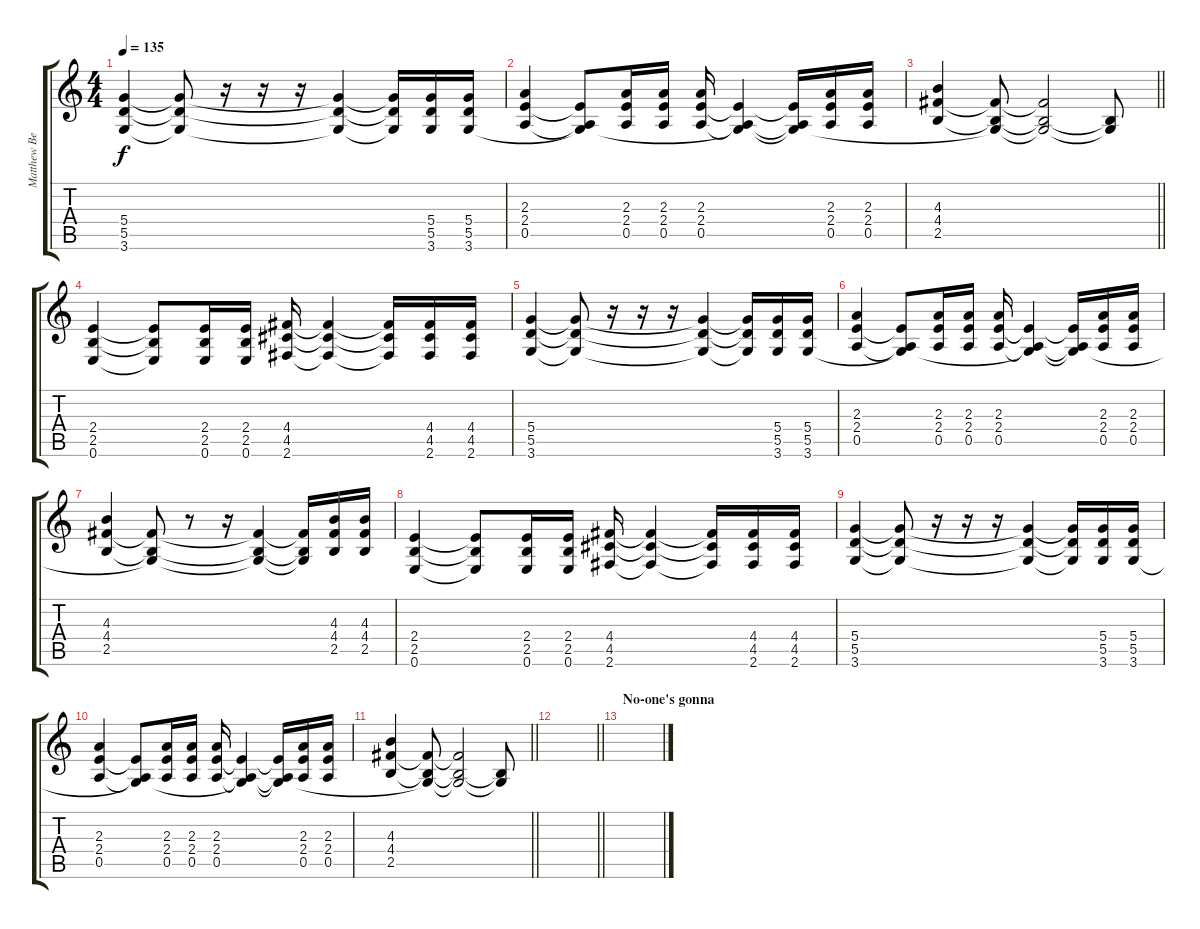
\track ("Matthew Bellamy (Guitar 3)" "Matthew Be") {instrument acousticguitarsteel}
\staff {score tabs}
\tuning (E4 B3 G3 D3 A2 E2) {hide}
\ts (4 4)
\tempo 135
\clef g2
\ks c
(5.4 5.5 3.6).4{dy f} (5.4{t} 5.5{t} 3.6{t}).8 r.16 r.16 r.16 (5.4{t} 5.5{t} 3.6{t}).4 (5.4{t} 5.5{t} 3.6{t}).16 (5.4 5.5 3.6).16 (5.4 5.5 3.6).16 |
(2.3 2.4 0.5).4 (2.4{t} 0.5{t} 3.6{t}).8 (2.3 2.4 0.5).16 (2.3 2.4 0.5).16 (2.3 2.4 0.5).16 (2.4{t} 0.5{t} 3.6{t}).4 (2.4{t} 0.5{t} 3.6{t}).16 (2.3 2.4 0.5).16 (2.3 2.4 0.5).16 |
\barLineRight lightlight
(4.3 4.4 2.5).4 (4.4{t} 2.5{t} 3.6{t}).8 (4.4{t} 2.5{t} 3.6{t}).2 (2.5{t} 3.6{t}).8 |
(2.4 2.5 0.6).4 (2.4{t} 2.5{t} 0.6{t}).8 (2.4 2.5 0.6).16 (2.4 2.5 0.6).16 (4.4 4.5 2.6).16 (4.4{t} 4.5{t} 2.6{t}).4 (4.4{t} 4.5{t} 2.6{t}).16 (4.4 4.5 2.6).16 (4.4 4.5 2.6).16 |
(5.4 5.5 3.6).4 (5.4{t} 5.5{t} 3.6{t}).8 r.16 r.16 r.16 (5.4{t} 5.5{t} 3.6{t}).4 (5.4{t} 5.5{t} 3.6{t}).16 (5.4 5.5 3.6).16 (5.4 5.5 3.6).16 |
(2.3 2.4 0.5).4 (2.4{t} 0.5{t} 3.6{t}).8 (2.3 2.4 0.5).16 (2.3 2.4 0.5).16 (2.3 2.4 0.5).16 (2.4{t} 0.5{t} 3.6{t}).4 (2.4{t} 0.5{t} 3.6{t}).16 (2.3 2.4 0.5).16 (2.3 2.4 0.5).16 |
(4.3 4.4 2.5).4 (4.4{t} 2.5{t} 3.6{t}).8 r.8 r.16 (4.4{t} 2.5{t} 3.6{t}).4 (4.4{t} 2.5{t} 3.6{t}).16 (4.3 4.4 2.5).16 (4.3 4.4 2.5).16 |
(2.4 2.5 0.6).4 (2.4{t} 2.5{t} 0.6{t}).8 (2.4 2.5 0.6).16 (2.4 2.5 0.6).16 (4.4 4.5 2.6).16 (4.4{t} 4.5{t} 2.6{t}).4 (4.4{t} 4.5{t} 2.6{t}).16 (4.4 4.5 2.6).16 (4.4 4.5 2.6).16 |
(5.4 5.5 3.6).4 (5.4{t} 5.5{t} 3.6{t}).8 r.16 r.16 r.16 (5.4{t} 5.5{t} 3.6{t}).4 (5.4{t} 5.5{t} 3.6{t}).16 (5.4 5.5 3.6).16 (5.4 5.5 3.6).16 |
(2.3 2.4 0.5).4 (2.4{t} 0.5{t} 3.6{t}).8 (2.3 2.4 0.5).16 (2.3 2.4 0.5).16 (2.3 2.4 0.5).16 (2.4{t} 0.5{t} 3.6{t}).4 (2.4{t} 0.5{t} 3.6{t}).16 (2.3 2.4 0.5).16 (2.3 2.4 0.5).16 |
\barLineRight lightlight
(4.3 4.4 2.5).4 (4.4{t} 2.5{t} 3.6{t}).8 (4.4{t} 2.5{t} 3.6{t}).2 (2.5{t} 3.6{t}).8 |
\barLineRight lightlight
|
\section ("" "No-one's gonna")
